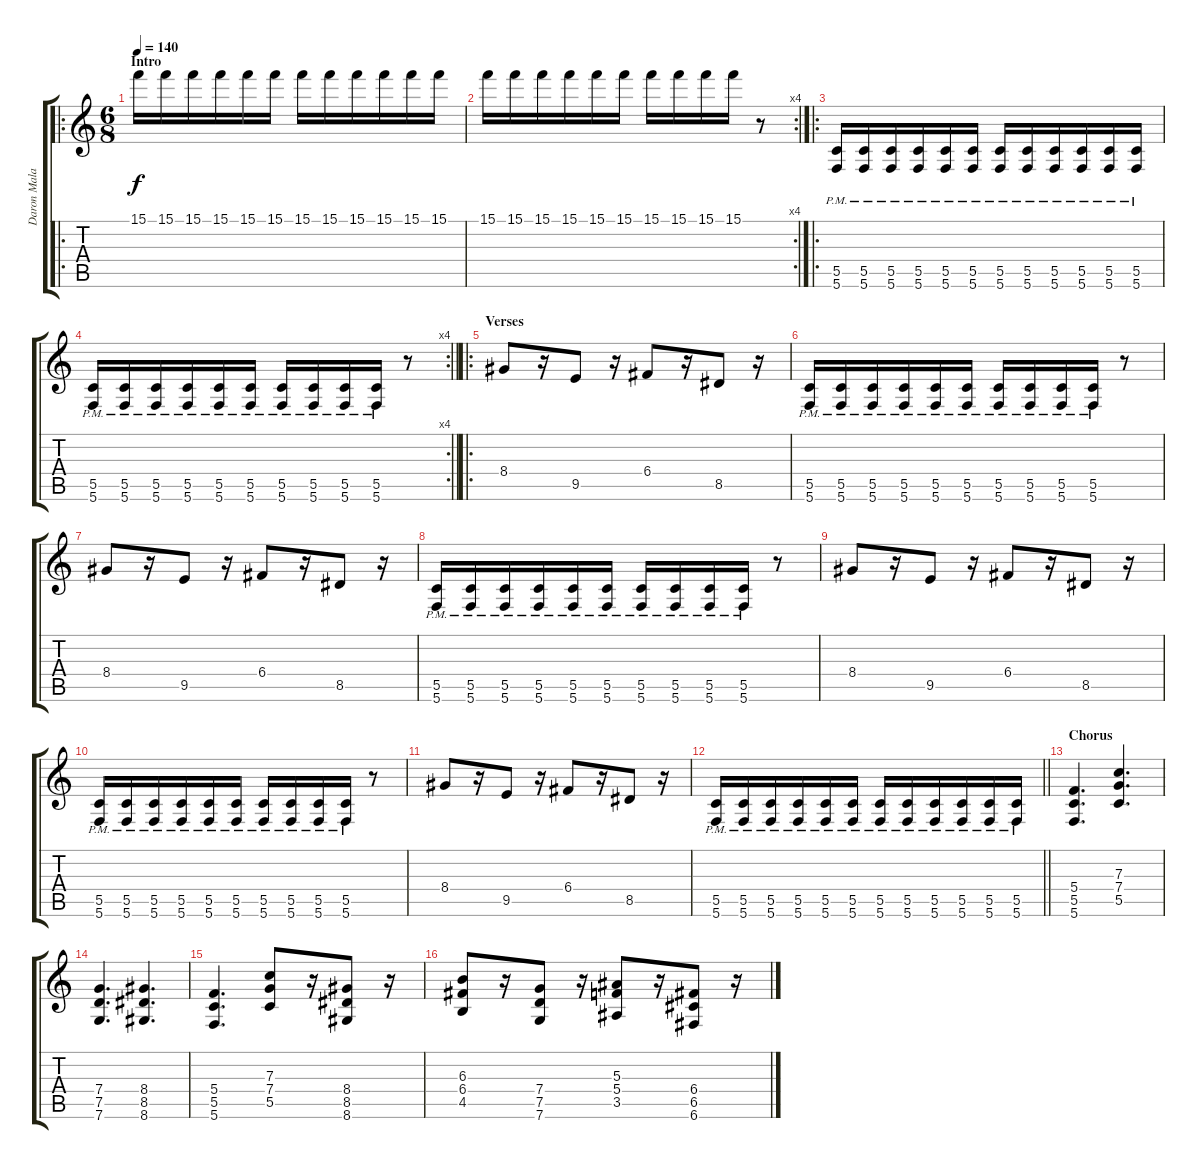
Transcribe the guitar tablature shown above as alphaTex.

\track ("Daron Malakian" "Daron Mala") {instrument distortionguitar}
\staff {score tabs}
\tuning (D4 A3 F3 C3 G2 C2) {hide}
\ro
\ts (6 8)
\section ("" "Intro")
\tempo 140
\clef g2
\ks c
15.1.16{dy f instrument distortionguitar} 15.1.16 15.1.16 15.1.16 15.1.16 15.1.16 15.1.16 15.1.16 15.1.16 15.1.16 15.1.16 15.1.16 |
\rc 4
15.1.16 15.1.16 15.1.16 15.1.16 15.1.16 15.1.16 15.1.16 15.1.16 15.1.16 15.1.16 r.8 |
\ro
(5.5{pm} 5.6{pm}).16 (5.5{pm} 5.6{pm}).16 (5.5{pm} 5.6{pm}).16 (5.5{pm} 5.6{pm}).16 (5.5{pm} 5.6{pm}).16 (5.5{pm} 5.6{pm}).16 (5.5{pm} 5.6{pm}).16 (5.5{pm} 5.6{pm}).16 (5.5{pm} 5.6{pm}).16 (5.5{pm} 5.6{pm}).16 (5.5{pm} 5.6{pm}).16 (5.5{pm} 5.6{pm}).16 |
\rc 4
\barLineRight lightlight
(5.5{pm} 5.6{pm}).16 (5.5{pm} 5.6{pm}).16 (5.5{pm} 5.6{pm}).16 (5.5{pm} 5.6{pm}).16 (5.5{pm} 5.6{pm}).16 (5.5{pm} 5.6{pm}).16 (5.5{pm} 5.6{pm}).16 (5.5{pm} 5.6{pm}).16 (5.5{pm} 5.6{pm}).16 (5.5{pm} 5.6{pm}).16 r.8 |
\ro
\section ("" "Verses")
8.4.8 r.16 9.5.8 r.16 6.4.8 r.16 8.5.8 r.16 |
(5.5{pm} 5.6{pm}).16 (5.5{pm} 5.6{pm}).16 (5.5{pm} 5.6{pm}).16 (5.5{pm} 5.6{pm}).16 (5.5{pm} 5.6{pm}).16 (5.5{pm} 5.6{pm}).16 (5.5{pm} 5.6{pm}).16 (5.5{pm} 5.6{pm}).16 (5.5{pm} 5.6{pm}).16 (5.5{pm} 5.6{pm}).16 r.8 |
8.4.8 r.16 9.5.8 r.16 6.4.8 r.16 8.5.8 r.16 |
(5.5{pm} 5.6{pm}).16 (5.5{pm} 5.6{pm}).16 (5.5{pm} 5.6{pm}).16 (5.5{pm} 5.6{pm}).16 (5.5{pm} 5.6{pm}).16 (5.5{pm} 5.6{pm}).16 (5.5{pm} 5.6{pm}).16 (5.5{pm} 5.6{pm}).16 (5.5{pm} 5.6{pm}).16 (5.5{pm} 5.6{pm}).16 r.8 |
8.4.8 r.16 9.5.8 r.16 6.4.8 r.16 8.5.8 r.16 |
(5.5{pm} 5.6{pm}).16 (5.5{pm} 5.6{pm}).16 (5.5{pm} 5.6{pm}).16 (5.5{pm} 5.6{pm}).16 (5.5{pm} 5.6{pm}).16 (5.5{pm} 5.6{pm}).16 (5.5{pm} 5.6{pm}).16 (5.5{pm} 5.6{pm}).16 (5.5{pm} 5.6{pm}).16 (5.5{pm} 5.6{pm}).16 r.8 |
8.4.8 r.16 9.5.8 r.16 6.4.8 r.16 8.5.8 r.16 |
\barLineRight lightlight
(5.5{pm} 5.6{pm}).16 (5.5{pm} 5.6{pm}).16 (5.5{pm} 5.6{pm}).16 (5.5{pm} 5.6{pm}).16 (5.5{pm} 5.6{pm}).16 (5.5{pm} 5.6{pm}).16 (5.5{pm} 5.6{pm}).16 (5.5{pm} 5.6{pm}).16 (5.5{pm} 5.6{pm}).16 (5.5{pm} 5.6{pm}).16 (5.5{pm} 5.6{pm}).16 (5.5{pm} 5.6{pm}).16 |
\section ("" "Chorus")
(5.4 5.5 5.6).4{d} (7.3 7.4 5.5).4{d} |
(7.4 7.5 7.6).4{d} (8.4 8.5 8.6).4{d} |
(5.4 5.5 5.6).4{d} (7.3 7.4 5.5).8 r.16 (8.4 8.5 8.6).8 r.16 |
(6.3 6.4 4.5).8 r.16 (7.4 7.5 7.6).8 r.16 (5.3 5.4 3.5).8 r.16 (6.4 6.5 6.6).8 r.16
